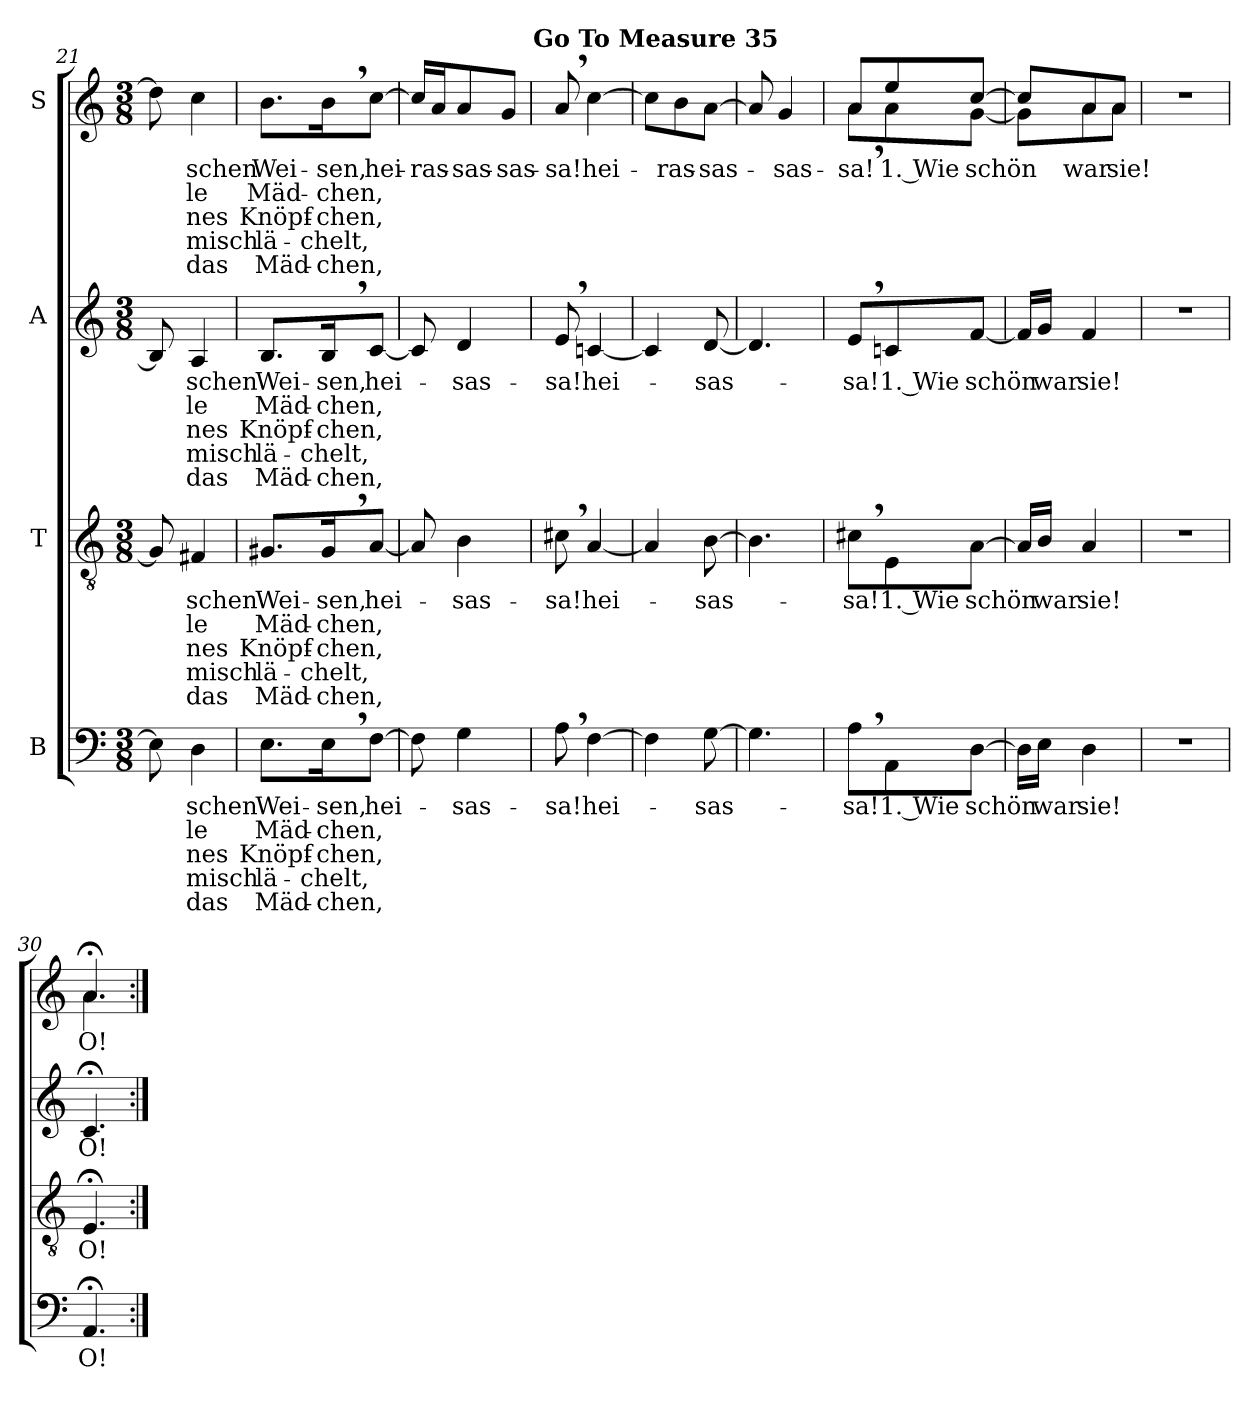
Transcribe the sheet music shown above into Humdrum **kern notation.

**kern	**text	**text	**text	**text	**text	**kern	**text	**text	**text	**text	**text	**kern	**text	**text	**text	**text	**text	**kern	**text	**text	**text	**text	**text
*part4	*part4	*part4	*part4	*part4	*part4	*part3	*part3	*part3	*part3	*part3	*part3	*part2	*part2	*part2	*part2	*part2	*part2	*part1	*part1	*part1	*part1	*part1	*part1
*staff4	*staff4	*staff4	*staff4	*staff4	*staff4	*staff3	*staff3	*staff3	*staff3	*staff3	*staff3	*staff2	*staff2	*staff2	*staff2	*staff2	*staff2	*staff1	*staff1	*staff1	*staff1	*staff1	*staff1
*I"B	*	*	*	*	*	*I"T	*	*	*	*	*	*I"A	*	*	*	*	*	*I"S	*	*	*	*	*
*clefF4	*	*	*	*	*	*clefGv2	*	*	*	*	*	*clefG2	*	*	*	*	*	*clefG2	*	*	*	*	*
*k[]	*	*	*	*	*	*k[]	*	*	*	*	*	*k[]	*	*	*	*	*	*k[]	*	*	*	*	*
*C:	*	*	*	*	*	*C:	*	*	*	*	*	*C:	*	*	*	*	*	*C:	*	*	*	*	*
*M3/8	*	*	*	*	*	*M3/8	*	*	*	*	*	*M3/8	*	*	*	*	*	*M3/8	*	*	*	*	*
=21	=21	=21	=21	=21	=21	=21	=21	=21	=21	=21	=21	=21	=21	=21	=21	=21	=21	=21	=21	=21	=21	=21	=21
8E\]	.	.	.	.	.	8G#/]	.	.	.	.	.	8B/]	.	.	.	.	.	8dd\]	.	.	.	.	.
!	!LO:LY:b	!LO:LY:b	!LO:LY:b	!LO:LY:b	!LO:LY:b	!	!LO:LY:b	!LO:LY:b	!LO:LY:b	!LO:LY:b	!LO:LY:b	!	!LO:LY:b	!LO:LY:b	!LO:LY:b	!LO:LY:b	!LO:LY:b	!	!LO:LY:b	!LO:LY:b	!LO:LY:b	!LO:LY:b	!LO:LY:b
4D\	-schen	-le	-nes	-misch	das	4F#X/	-schen	-le	-nes	-misch	das	4A/	-schen	-le	-nes	-misch	das	4cc\	-schen	-le	-nes	-misch	das
!!LO:PB:g=z
=22	=22	=22	=22	=22	=22	=22	=22	=22	=22	=22	=22	=22	=22	=22	=22	=22	=22	=22	=22	=22	=22	=22	=22
!	!LO:LY:b	!LO:LY:b	!LO:LY:b	!LO:LY:b	!LO:LY:b	!	!LO:LY:b	!LO:LY:b	!LO:LY:b	!LO:LY:b	!LO:LY:b	!	!LO:LY:b	!LO:LY:b	!LO:LY:b	!LO:LY:b	!LO:LY:b	!	!LO:LY:b	!LO:LY:b	!LO:LY:b	!LO:LY:b	!LO:LY:b
8.E\L	Wei-	Mäd-	Knöpf-	lä-	Mäd-	8.G#X/L	Wei-	Mäd-	Knöpf-	lä-	Mäd-	8.B/L	Wei-	Mäd-	Knöpf-	lä-	Mäd-	8.b\L	Wei-	Mäd-	Knöpf-	lä-	Mäd-
!	!LO:LY:b	!LO:LY:b	!LO:LY:b	!LO:LY:b	!LO:LY:b	!	!LO:LY:b	!LO:LY:b	!LO:LY:b	!LO:LY:b	!LO:LY:b	!	!LO:LY:b	!LO:LY:b	!LO:LY:b	!LO:LY:b	!LO:LY:b	!	!LO:LY:b	!LO:LY:b	!LO:LY:b	!LO:LY:b	!LO:LY:b
16E,>\K	-sen,	-chen,	-chen,	-chelt,	-chen,	16G#,>/K	-sen,	-chen,	-chen,	-chelt,	-chen,	16B,>/K	-sen,	-chen,	-chen,	-chelt,	-chen,	16b,>\K	-sen,	-chen,	-chen,	-chelt,	-chen,
!	!LO:LY:b	!	!	!	!	!	!LO:LY:b	!	!	!	!	!	!LO:LY:b	!	!	!	!	!	!LO:LY:b	!	!	!	!
[8F\J	hei-	.	.	.	.	[8A/J	hei-	.	.	.	.	[8c/J	hei-	.	.	.	.	[8cc\J	hei-	.	.	.	.
=23	=23	=23	=23	=23	=23	=23	=23	=23	=23	=23	=23	=23	=23	=23	=23	=23	=23	=23	=23	=23	=23	=23	=23
8F\]	.	.	.	.	.	8A/]	.	.	.	.	.	8c/]	.	.	.	.	.	16cc/LL]	.	.	.	.	.
!	!	!	!	!	!	!	!	!	!	!	!	!	!	!	!	!	!	!	!LO:LY:b	!	!	!	!
.	.	.	.	.	.	.	.	.	.	.	.	.	.	.	.	.	.	16a/J	-ras-	.	.	.	.
!	!LO:LY:b	!	!	!	!	!	!LO:LY:b	!	!	!	!	!	!LO:LY:b	!	!	!	!	!	!LO:LY:b	!	!	!	!
4G\	-sas-	.	.	.	.	4B\	-sas-	.	.	.	.	4d/	-sas-	.	.	.	.	8a/	-sas-	.	.	.	.
!	!	!	!	!	!	!	!	!	!	!	!	!	!	!	!	!	!	!	!LO:LY:b	!	!	!	!
.	.	.	.	.	.	.	.	.	.	.	.	.	.	.	.	.	.	8g/J	-sas-	.	.	.	.
=24	=24	=24	=24	=24	=24	=24	=24	=24	=24	=24	=24	=24	=24	=24	=24	=24	=24	=24	=24	=24	=24	=24	=24
!	!LO:LY:b	!	!	!	!	!	!LO:LY:b	!	!	!	!	!	!LO:LY:b	!	!	!	!	!	!LO:LY:b	!	!	!	!
8A,>\	-sa!	.	.	.	.	8c#X,>\	-sa!	.	.	.	.	8e,>/	-sa!	.	.	.	.	8a,>/	-sa!	.	.	.	.
!	!LO:LY:b	!	!	!	!	!	!LO:LY:b	!	!	!	!	!	!LO:LY:b	!	!	!	!	!	!LO:LY:b	!	!	!	!
[4F\	hei-	.	.	.	.	[4A/	hei-	.	.	.	.	[4cn/	hei-	.	.	.	.	[4cc\	hei-	.	.	.	.
=25	=25	=25	=25	=25	=25	=25	=25	=25	=25	=25	=25	=25	=25	=25	=25	=25	=25	=25	=25	=25	=25	=25	=25
4F\]	.	.	.	.	.	4A/]	.	.	.	.	.	4c/]	.	.	.	.	.	8cc\L]	.	.	.	.	.
!	!	!	!	!	!	!	!	!	!	!	!	!	!	!	!	!	!	!	!LO:LY:b	!	!	!	!
.	.	.	.	.	.	.	.	.	.	.	.	.	.	.	.	.	.	8b\	-ras-	.	.	.	.
!	!LO:LY:b	!	!	!	!	!	!LO:LY:b	!	!	!	!	!	!LO:LY:b	!	!	!	!	!	!LO:LY:b	!	!	!	!
[8G\	-sas-	.	.	.	.	[8B\	-sas-	.	.	.	.	[8d/	-sas-	.	.	.	.	[8a\J	-sas-	.	.	.	.
=26	=26	=26	=26	=26	=26	=26	=26	=26	=26	=26	=26	=26	=26	=26	=26	=26	=26	=26	=26	=26	=26	=26	=26
4.G\]	.	.	.	.	.	4.B\]	.	.	.	.	.	4.d/]	.	.	.	.	.	8a/]	.	.	.	.	.
!	!	!	!	!	!	!	!	!	!	!	!	!	!	!	!	!	!	!LO:TX:a:B:rj:t=Go To Measure 35	!	!	!	!	!
!	!	!	!	!	!	!	!	!	!	!	!	!	!	!	!	!	!	!	!LO:LY:b	!	!	!	!
.	.	.	.	.	.	.	.	.	.	.	.	.	.	.	.	.	.	4g/	-sas-	.	.	.	.
=27	=27	=27	=27	=27	=27	=27	=27	=27	=27	=27	=27	=27	=27	=27	=27	=27	=27	=27	=27	=27	=27	=27	=27
!	!	!	!	!	!	!	!	!	!	!	!	!	!	!	!	!	!	!LO:TX:a:B:t=Etwas verhaltener, zart *)	!	!	!	!	!
!	!LO:LY:b	!	!	!	!	!	!LO:LY:b	!	!	!	!	!	!LO:LY:b	!	!	!	!	!	!LO:LY:b	!	!	!	!
*	*	*	*	*	*	*	*	*	*	*	*	*	*	*	*	*	*	*^	*	*	*	*	*
8A,>\L	-sa!	.	.	.	.	8c#X,>\L	-sa!	.	.	.	.	8e,>/L	-sa!	.	.	.	.	8a/L	8a,>\L	-sa!	.	.	.	.
!	!LO:LY:b	!	!	!	!	!	!LO:LY:b	!	!	!	!	!	!LO:LY:b	!	!	!	!	!	!	!LO:LY:b	!	!	!	!
8AA\	1. Wie	.	.	.	.	8E\	1. Wie	.	.	.	.	8cn/	1. Wie	.	.	.	.	8ee/	8a\	1. Wie	.	.	.	.
!	!LO:LY:b	!	!	!	!	!	!LO:LY:b	!	!	!	!	!	!LO:LY:b	!	!	!	!	!	!	!LO:LY:b	!	!	!	!
[8D\J	schön	.	.	.	.	[8A\J	schön	.	.	.	.	[8f/J	schön	.	.	.	.	[>8cc/J	[<8g\J	schön	.	.	.	.
=28	=28	=28	=28	=28	=28	=28	=28	=28	=28	=28	=28	=28	=28	=28	=28	=28	=28	=28	=28	=28	=28	=28	=28	=28
16D\LL]	.	.	.	.	.	16A/LL]	.	.	.	.	.	16f/LL]	.	.	.	.	.	8cc/L]	8g\L]	.	.	.	.	.
!	!LO:LY:b	!	!	!	!	!	!LO:LY:b	!	!	!	!	!	!LO:LY:b	!	!	!	!	!	!	!	!	!	!	!
16E\JJ	war	.	.	.	.	16B/JJ	war	.	.	.	.	16g/JJ	war	.	.	.	.	.	.	.	.	.	.	.
!	!LO:LY:b	!	!	!	!	!	!LO:LY:b	!	!	!	!	!	!LO:LY:b	!	!	!	!	!	!	!LO:LY:b	!	!	!	!
4D\	sie!	.	.	.	.	4A/	sie!	.	.	.	.	4f/	sie!	.	.	.	.	8a/	8a\	war	.	.	.	.
!	!	!	!	!	!	!	!	!	!	!	!	!	!	!	!	!	!	!	!	!LO:LY:b	!	!	!	!
.	.	.	.	.	.	.	.	.	.	.	.	.	.	.	.	.	.	8a/J	8a\J	sie!	.	.	.	.
*	*	*	*	*	*	*	*	*	*	*	*	*	*	*	*	*	*	*v	*v	*	*	*	*	*
=29	=29	=29	=29	=29	=29	=29	=29	=29	=29	=29	=29	=29	=29	=29	=29	=29	=29	=29	=29	=29	=29	=29	=29
4.r	.	.	.	.	.	4.r	.	.	.	.	.	4.r	.	.	.	.	.	4.r	.	.	.	.	.
=30	=30	=30	=30	=30	=30	=30	=30	=30	=30	=30	=30	=30	=30	=30	=30	=30	=30	=30	=30	=30	=30	=30	=30
!	!LO:LY:b	!	!	!	!	!	!LO:LY:b	!	!	!	!	!	!LO:LY:b	!	!	!	!	!	!LO:LY:b	!	!	!	!
*	*	*	*	*	*	*	*	*	*	*	*	*	*	*	*	*	*	*^	*	*	*	*	*
4.AA;</	O!	.	.	.	.	4.E;</	O!	.	.	.	.	4.c;</	O!	.	.	.	.	4.a;</	4.a\	O!	.	.	.	.
*	*	*	*	*	*	*	*	*	*	*	*	*	*	*	*	*	*	*v	*v	*	*	*	*	*
=:|!	=:|!	=:|!	=:|!	=:|!	=:|!	=:|!	=:|!	=:|!	=:|!	=:|!	=:|!	=:|!	=:|!	=:|!	=:|!	=:|!	=:|!	=:|!	=:|!	=:|!	=:|!	=:|!	=:|!
*-	*-	*-	*-	*-	*-	*-	*-	*-	*-	*-	*-	*-	*-	*-	*-	*-	*-	*-	*-	*-	*-	*-	*-
